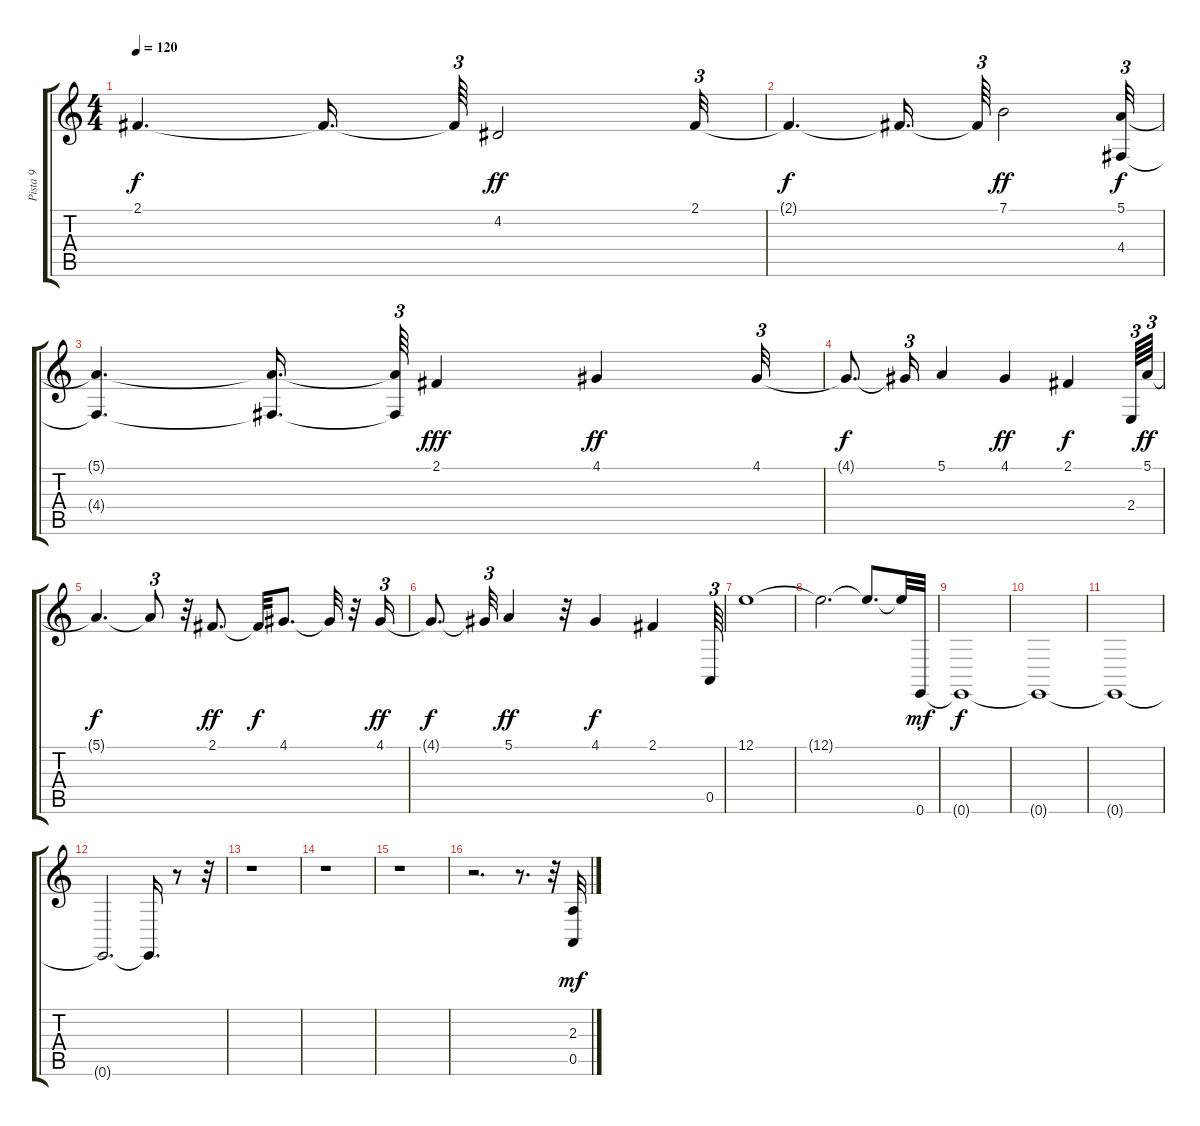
\track ("Pista 9" "Pista 9") {instrument stringensemble2}
\staff {score tabs}
\tuning (E4 B3 G3 D3 A2 E2) {hide}
\ts (4 4)
\tempo 120
\clef g2
\ks c
2.1{t}.4{d dy f} 2.1{t}.16{d} 2.1{t}.64{tu (3 2)} 4.2.2{dy ff} 2.1.32{tu (3 2)} |
2.1{t}.4{d dy f} 2.1{t}.16{d} 2.1{t}.64{tu (3 2)} 7.1.2{dy ff} (5.1 4.4).32{tu (3 2) dy f} |
(5.1{t} 4.4{t}).4{d} (5.1{t} 4.4{t}).16{d} (5.1{t} 4.4{t}).64{tu (3 2)} 2.1.4{dy fff} 4.1.4{dy ff} 4.1.32{tu (3 2)} |
4.1{t}.8{d dy f} 4.1{t}.16{tu (3 2)} 5.1.4 4.1.4{dy ff} 2.1.4{dy f} 2.4.64{tu (3 2)} 5.1.64{tu (3 2) dy ff} |
5.1{t}.4{d dy f} 5.1{t}.8{tu (3 2)} r.32 2.1.8{d dy ff} 2.1{t}.32{dy f} 4.1.8{d} 4.1{t}.32 r.32 4.1.16{tu (3 2) dy ff} |
4.1{t}.8{d dy f} 4.1{t}.32{tu (3 2)} 5.1.4{dy ff} r.32 4.1.4{dy f} 2.1.4 0.5.64{tu (3 2)} |
12.1.1 |
12.1{t}.2{d} 12.1{t}.8{d} 12.1{t}.32 0.6.32{dy mf} |
0.6{t}.1{dy f} |
0.6{t}.1 |
0.6{t}.1 |
0.6{t}.2{d} 0.6{t}.16{d} r.8 r.32 |
r.1 |
r.1 |
r.1 |
r.2{d} r.8{d} r.32 (2.3 0.5).32{dy mf}
